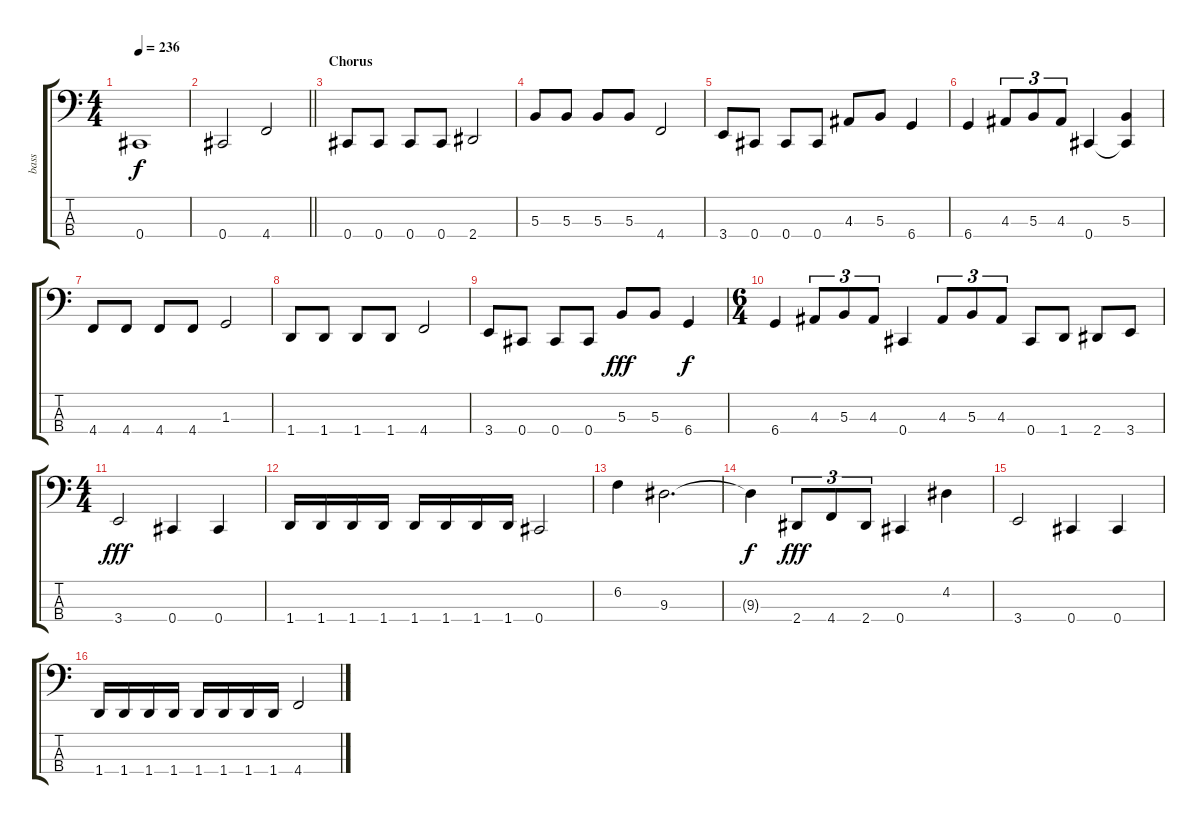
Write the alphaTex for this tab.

\track ("bass" "bass") {instrument electricbasspick}
\staff {score tabs}
\tuning (E2 B1 Gb1 Db1) {hide}
\ts (4 4)
\tempo 236
\clef f4
\ks c
0.4.1{dy f} |
\barLineRight lightlight
0.4.2 4.4.2 |
\section ("" "Chorus")
0.4.8 0.4.8 0.4.8 0.4.8 2.4.2 |
5.3.8 5.3.8 5.3.8 5.3.8 4.4.2 |
3.4.8 0.4.8 0.4.8 0.4.8 4.3.8 5.3.8 6.4.4 |
6.4.4 4.3.8{tu (3 2)} 5.3.8{tu (3 2)} 4.3.8{tu (3 2)} 0.4.4 (5.3 0.4{t}).4 |
4.4.8 4.4.8 4.4.8 4.4.8 1.3.2 |
1.4.8 1.4.8 1.4.8 1.4.8 4.4.2 |
3.4.8 0.4.8 0.4.8 0.4.8 5.3.8{dy fff} 5.3.8 6.4.4{dy f} |
\ts (6 4)
6.4.4 4.3.8{tu (3 2)} 5.3.8{tu (3 2)} 4.3.8{tu (3 2)} 0.4.4 4.3.8{tu (3 2)} 5.3.8{tu (3 2)} 4.3.8{tu (3 2)} 0.4.8 1.4.8 2.4.8 3.4.8 |
\ts (4 4)
3.4.2{dy fff} 0.4.4 0.4.4 |
1.4.16 1.4.16 1.4.16 1.4.16 1.4.16 1.4.16 1.4.16 1.4.16 0.4.2 |
6.2.4 9.3.2{d} |
9.3{t}.4{dy f} 2.4.8{tu (3 2) dy fff} 4.4.8{tu (3 2)} 2.4.8{tu (3 2)} 0.4.4 4.2.4 |
3.4.2 0.4.4 0.4.4 |
1.4.16 1.4.16 1.4.16 1.4.16 1.4.16 1.4.16 1.4.16 1.4.16 4.4.2
